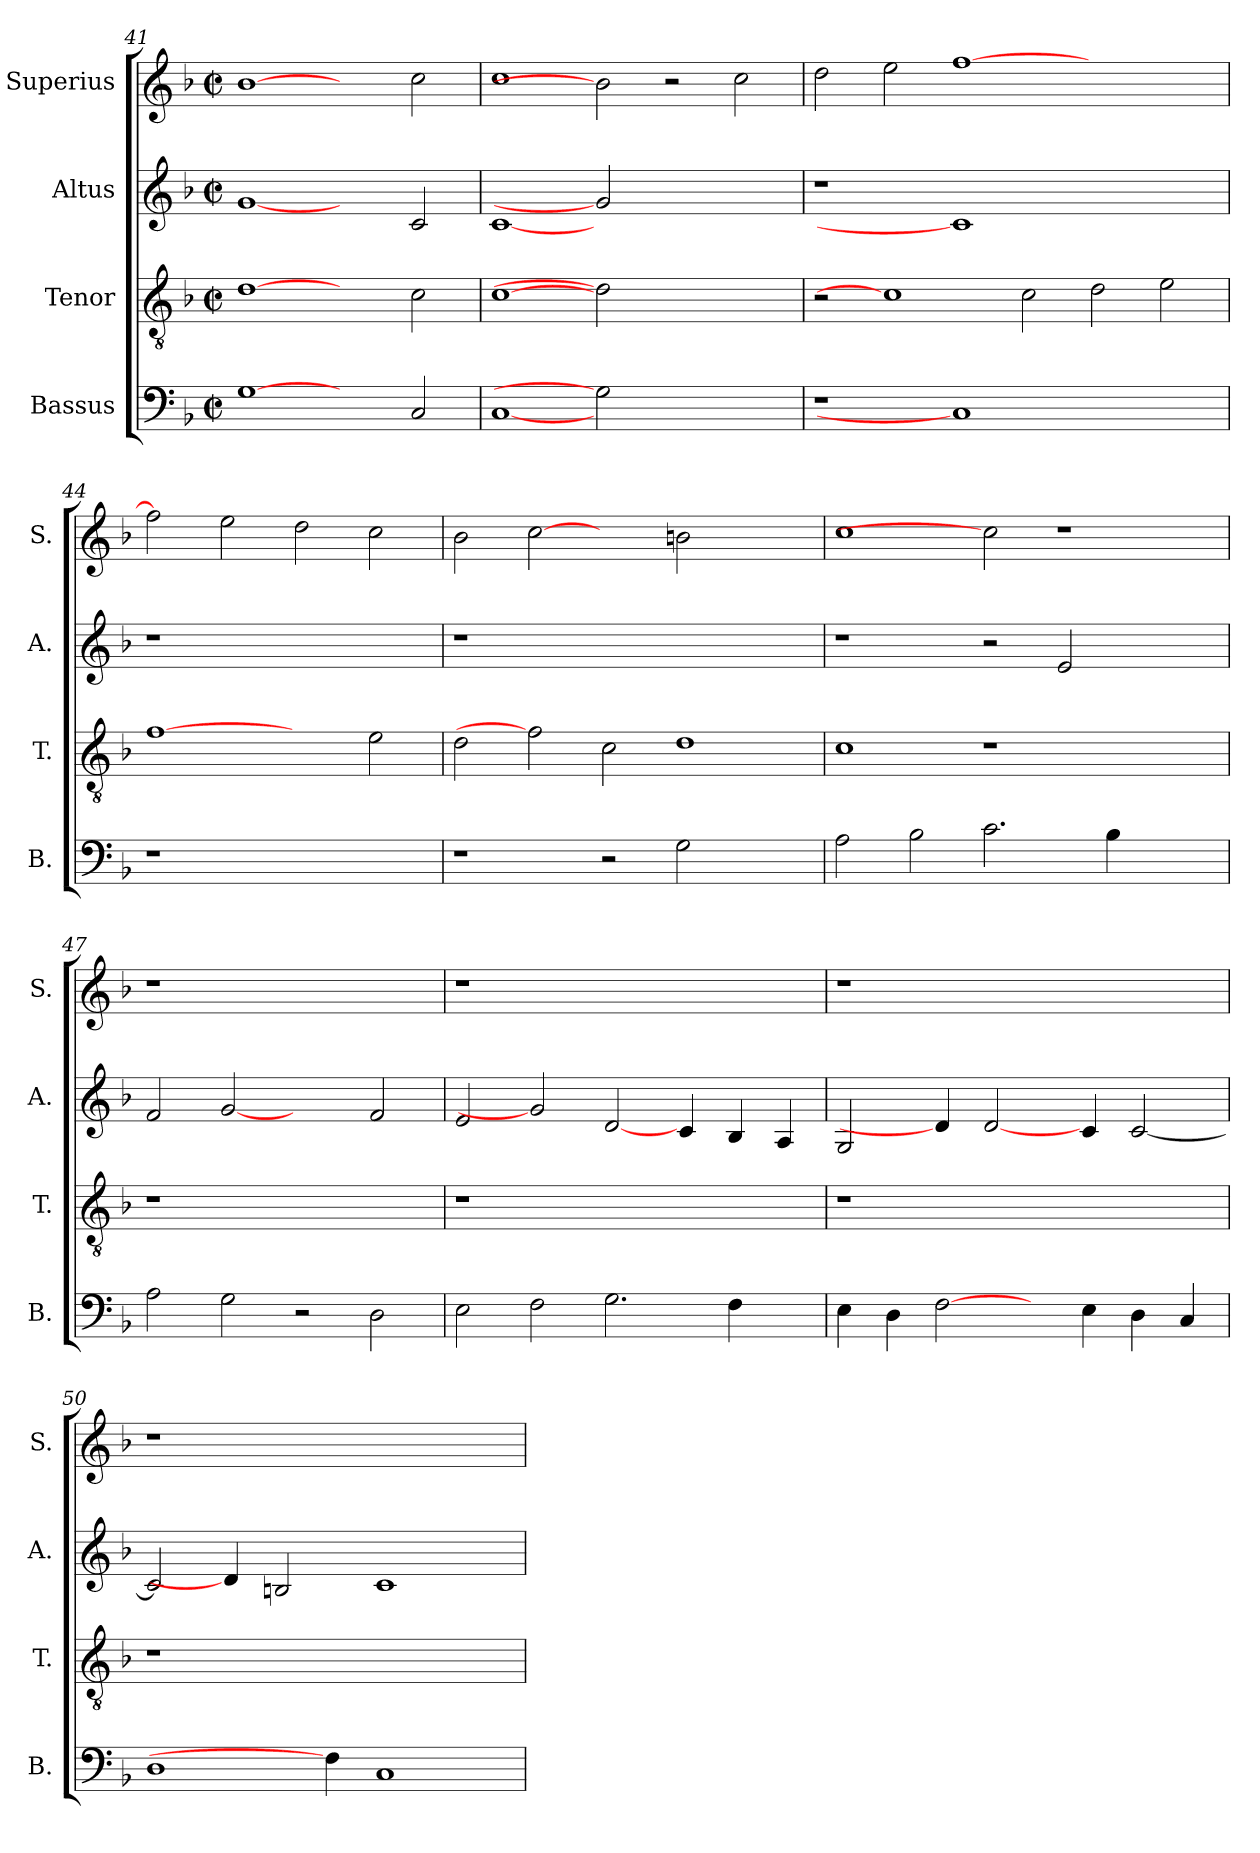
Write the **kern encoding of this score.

**kern	**kern	**kern	**kern
*part4	*part3	*part2	*part1
*staff4	*staff3	*staff2	*staff1
*I"Bassus	*I"Tenor	*I"Altus	*I"Superius
*I'B.	*I'T.	*I'A.	*I'S.
*clefF4	*clefGv2	*clefG2	*clefG2
*	*ITrd7c12	*	*
*k[b-]	*k[b-]	*k[b-]	*k[b-]
*F:	*F:	*F:	*F:
*M2/2	*M2/2	*M2/2	*M2/2
*met(c|)	*met(c|)	*met(c|)	*met(c|)
=41	=41	=41	=41
[1Gi	[1Di	[1gi	[1b-i
2ryy	2ryy	2ryy	2ryy
2Ci/	2Ci\	2ci/	2cci\
=42	=42	=42	=42
[1Ci	[1Ci	[1ci	1cci
2Gi]	2Di]	2gi]	2b-i]
1ryy	1ryy	1ryy	2r
.	.	.	2cci\
!!LO:LB:g=z
=43	=43	=43	=43
!LO:N:vis=1	!	!LO:N:vis=1	!
1r	2r	1r	2ddi\
.	1Ci]	.	2eei\
1Ci]	.	1ci]	[>1ffi
.	2Ci\	.	.
1ryy	2Di\	1ryy	1ryy
.	2Ei\	.	.
=44	=44	=44	=44
!LO:N:vis=1	!	!LO:N:vis=1	!
1r	[1Fi	1r	2ffi\]
.	.	.	2eei\
1ryy	2ryy	1ryy	2ddi\
.	2Ei\	.	2cci\
=45	=45	=45	=45
!	!	!LO:N:vis=1	!
1r	2Di\	1r	2b-i\
.	2Fi]	.	[2cci
2r	2Ci\	1.ryy	2ryy
2Gi\	1Di	.	2bni\
2ryy	.	.	2ryy
=46	=46	=46	=46
2Ai\	1Ci	1r	1cci
2B-i\	.	.	.
2.ci\	1r	2r	2cci]
.	.	2ei/	1r
4B-i\	.	.	.
2ryy	2ryy	2ryy	.
=47	=47	=47	=47
!	!LO:N:vis=1	!	!LO:N:vis=1
2Ai\	1r	2fi/	1r
2Gi\	.	[2gi	.
2r	1ryy	2ryy	1ryy
2Di\	.	2fi/	.
!!LO:PB:g=z
=48	=48	=48	=48
!	!LO:N:vis=1	!	!LO:N:vis=1
2Ei\	1r	2ei/	1r
2Fi\	.	2gi]	.
2.Gi\	1ryy	[2di/	1ryy
.	.	4ci/	.
4Fi\	.	4B-i/	.
4ryy	4ryy	4Ai/	4ryy
=49	=49	=49	=49
!	!LO:N:vis=1	!	!LO:N:vis=1
4Ei\	1r	2Gi/	1r
4Di\	.	.	.
[2Fi\	.	4di/]	.
.	.	[2di/	.
4ryy	1ryy	.	1ryy
4Ei\	.	4ci/	.
4Di\	.	[<2ci/	.
4Ci/	.	.	.
=50	=50	=50	=50
!	!LO:N:vis=1	!	!LO:N:vis=1
1Di	1r	2ci/]	1r
.	.	4di/]	.
.	.	2Bni/	.
4Fi\]	1ryy	.	1ryy
1Ci	.	1ci	.
.	4ryy	.	4ryy
=	=	=	=
*-	*-	*-	*-
